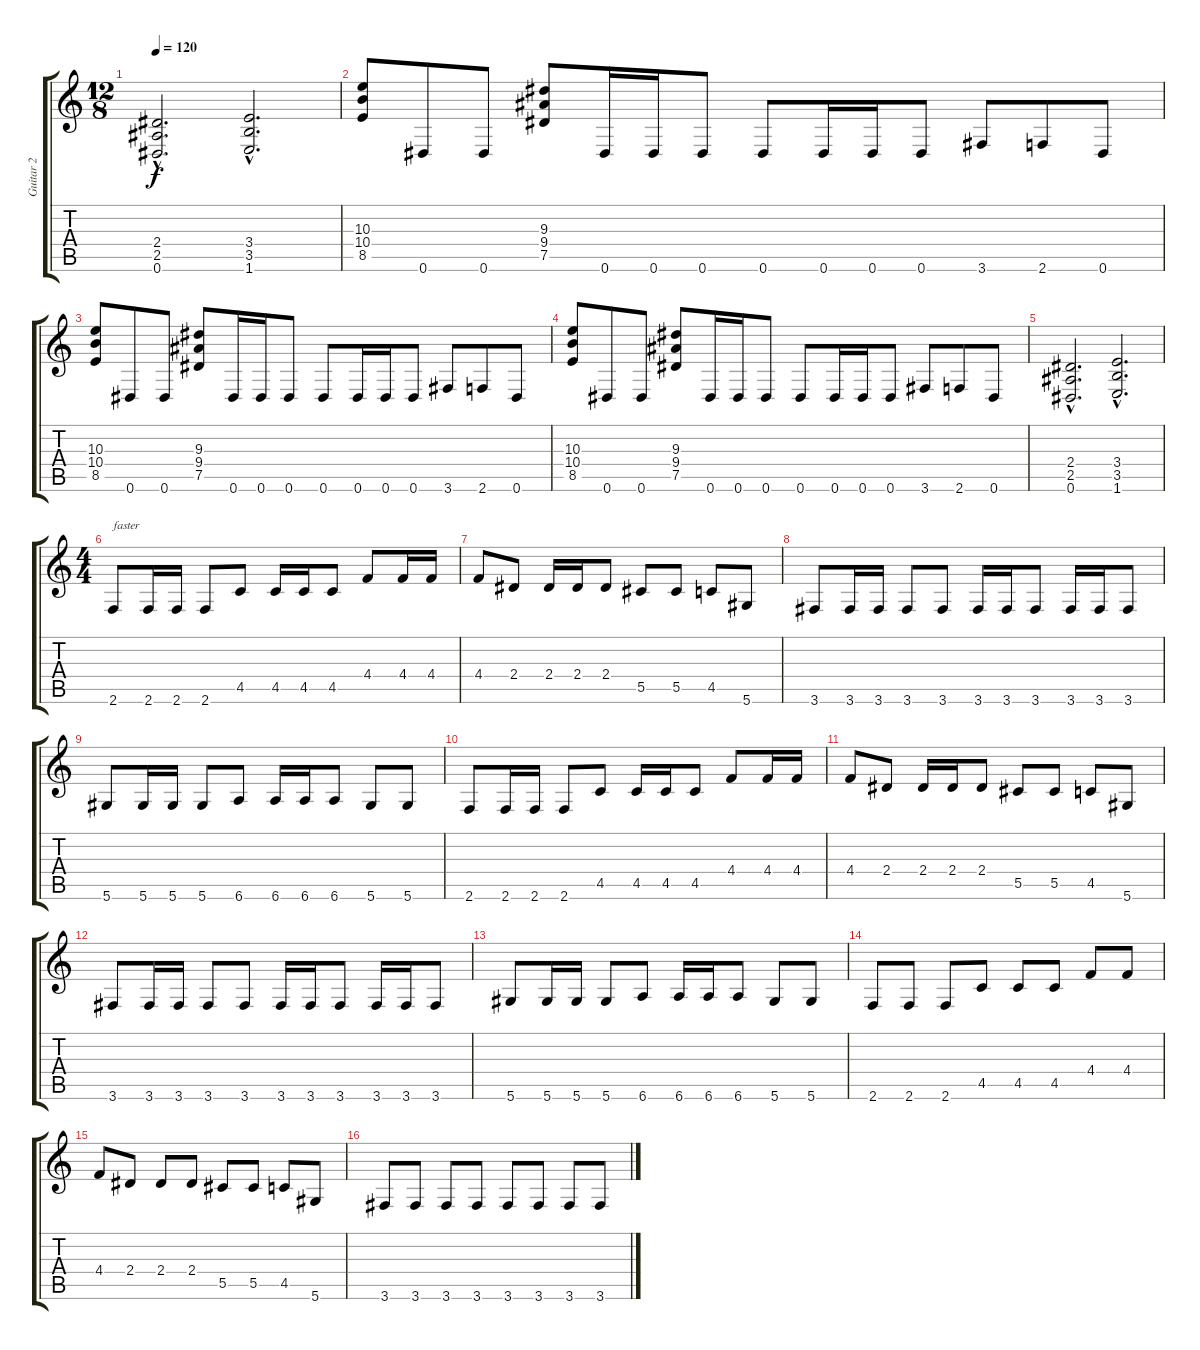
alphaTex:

\track ("Guitar 2" "Guitar 2") {instrument distortionguitar}
\staff {score tabs}
\tuning (Eb4 Bb3 Gb3 Db3 Ab2 Eb2) {hide}
\ts (12 8)
\tempo 120
\clef g2
\ks c
(2.4{hac} 2.5{hac} 0.6{hac}).2{d dy f} (3.4{hac} 3.5{hac} 1.6{hac}).2{d} |
(10.3 10.4 8.5).8 0.6.8 0.6.8 (9.3 9.4 7.5).8 0.6.16 0.6.16 0.6.8 0.6.8 0.6.16 0.6.16 0.6.8 3.6.8 2.6.8 0.6.8 |
(10.3 10.4 8.5).8 0.6.8 0.6.8 (9.3 9.4 7.5).8 0.6.16 0.6.16 0.6.8 0.6.8 0.6.16 0.6.16 0.6.8 3.6.8 2.6.8 0.6.8 |
(10.3 10.4 8.5).8 0.6.8 0.6.8 (9.3 9.4 7.5).8 0.6.16 0.6.16 0.6.8 0.6.8 0.6.16 0.6.16 0.6.8 3.6.8 2.6.8 0.6.8 |
(2.4{hac} 2.5{hac} 0.6{hac}).2{d} (3.4{hac} 3.5{hac} 1.6{hac}).2{d} |
\ts (4 4)
2.6.8{txt "faster"} 2.6.16 2.6.16 2.6.8 4.5.8 4.5.16 4.5.16 4.5.8 4.4.8 4.4.16 4.4.16 |
4.4.8 2.4.8 2.4.16 2.4.16 2.4.8 5.5.8 5.5.8 4.5.8 5.6.8 |
3.6.8 3.6.16 3.6.16 3.6.8 3.6.8 3.6.16 3.6.16 3.6.8 3.6.16 3.6.16 3.6.8 |
5.6.8 5.6.16 5.6.16 5.6.8 6.6.8 6.6.16 6.6.16 6.6.8 5.6.8 5.6.8 |
2.6.8 2.6.16 2.6.16 2.6.8 4.5.8 4.5.16 4.5.16 4.5.8 4.4.8 4.4.16 4.4.16 |
4.4.8 2.4.8 2.4.16 2.4.16 2.4.8 5.5.8 5.5.8 4.5.8 5.6.8 |
3.6.8 3.6.16 3.6.16 3.6.8 3.6.8 3.6.16 3.6.16 3.6.8 3.6.16 3.6.16 3.6.8 |
5.6.8 5.6.16 5.6.16 5.6.8 6.6.8 6.6.16 6.6.16 6.6.8 5.6.8 5.6.8 |
2.6.8 2.6.8 2.6.8 4.5.8 4.5.8 4.5.8 4.4.8 4.4.8 |
4.4.8 2.4.8 2.4.8 2.4.8 5.5.8 5.5.8 4.5.8 5.6.8 |
3.6.8 3.6.8 3.6.8 3.6.8 3.6.8 3.6.8 3.6.8 3.6.8
